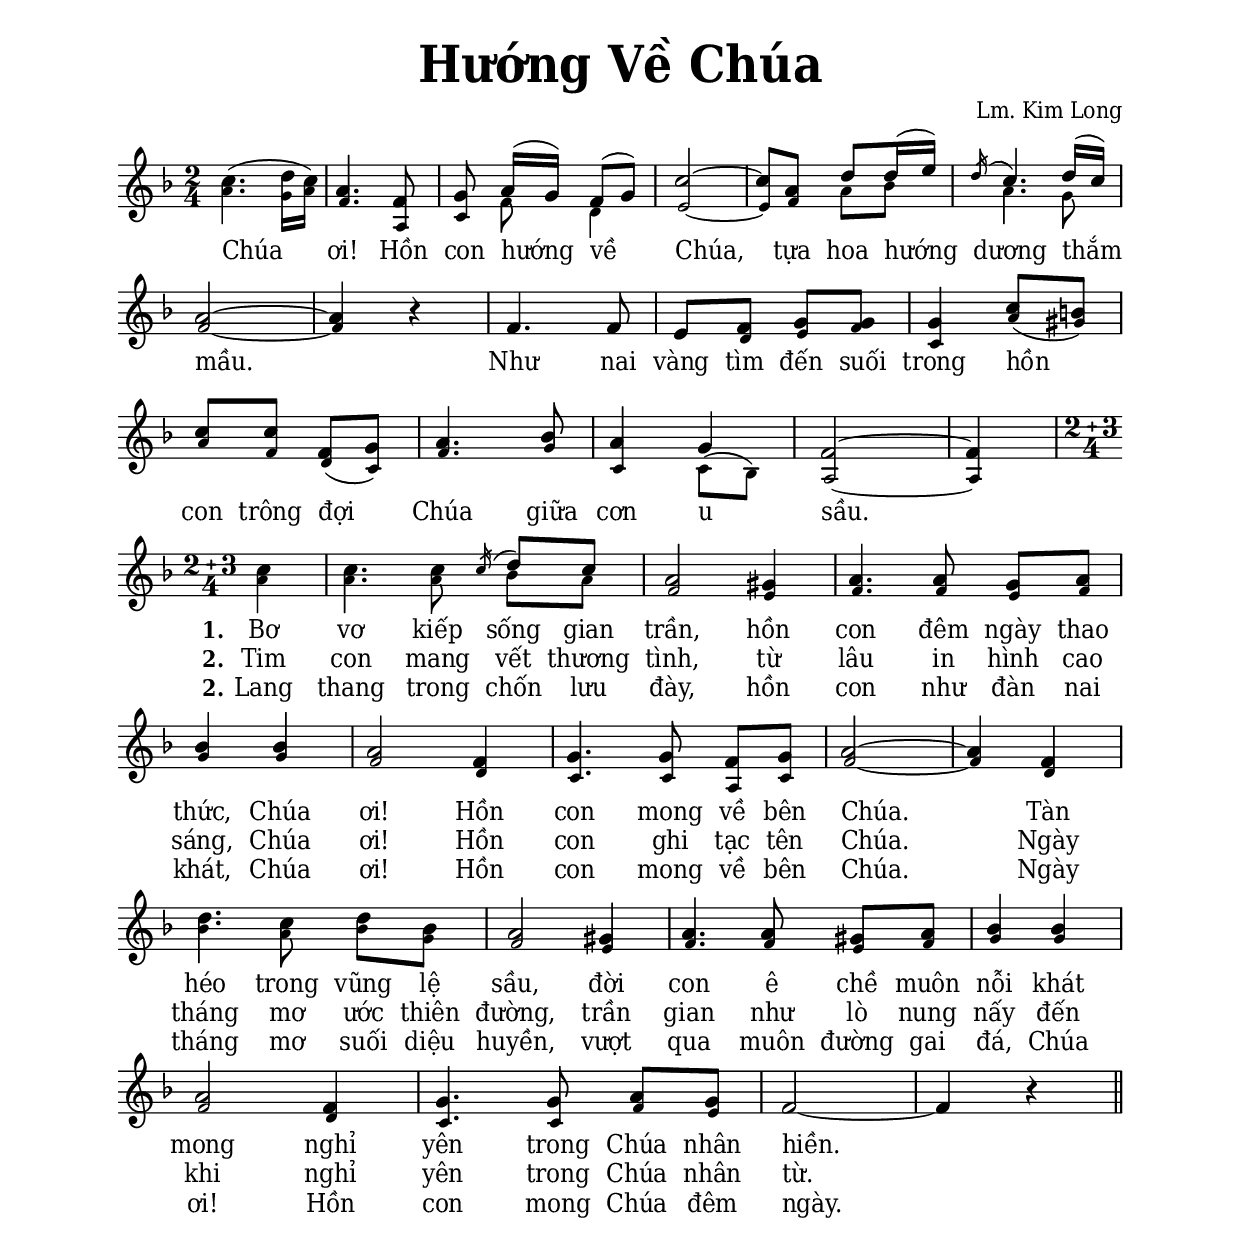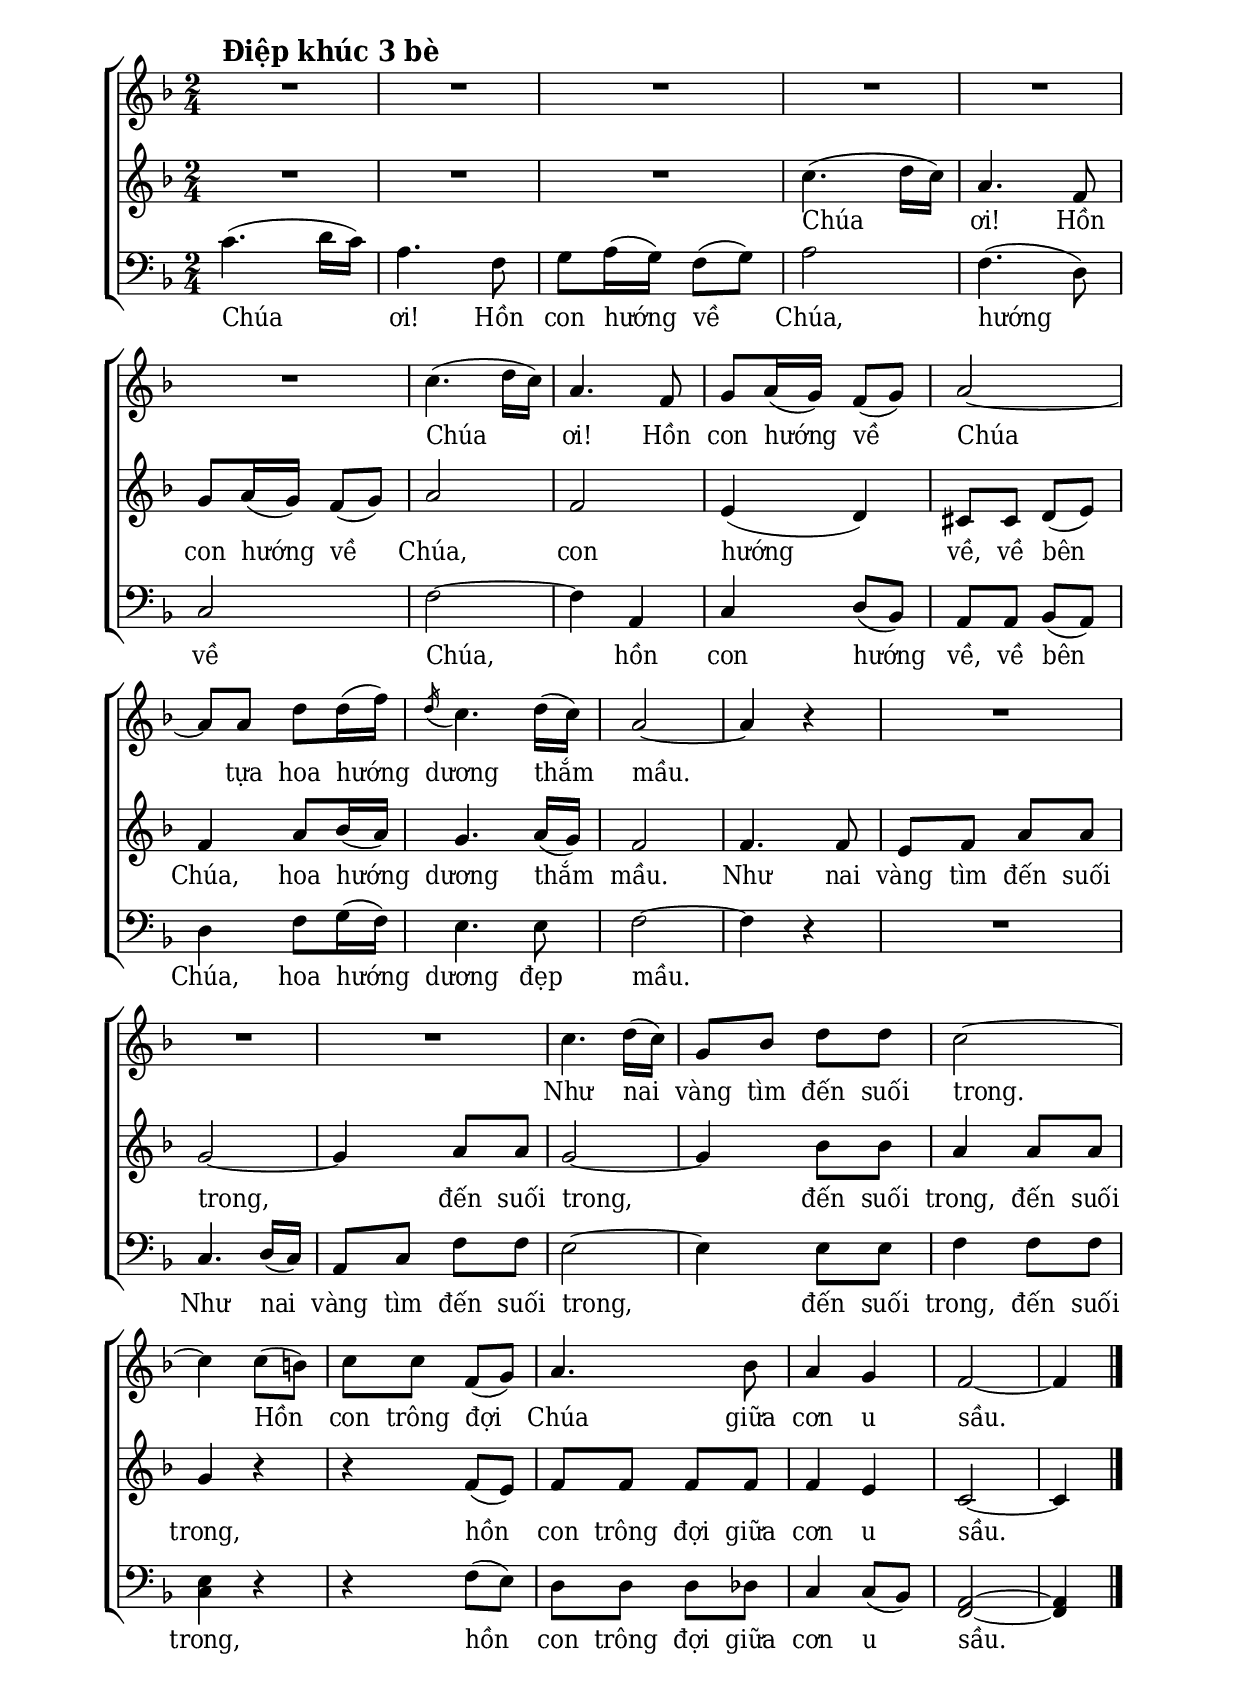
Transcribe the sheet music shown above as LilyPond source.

% Cài đặt chung\
\version "2.22.1"
\include "english.ly"

\header {
  title = \markup { \fontsize #3 "Hướng Về Chúa" }
  composer = "Lm. Kim Long"
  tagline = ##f
}

% Nhạc phiên khúc
nhacPhienKhucSop = \relative c'' {
  c4. (d16 c) |
  a4. f8 |
  g a16 (g) f8 (g) |
  c2 ~ |
  c8 a d d16 (e) |
  \slashedGrace { d16 ( } c4.) d16 (c) |
  a2 ~ |
  a4 r |
  f4. f8 |
  e f g g |
  g4 c8 (b!) |
  c c f, (g) |
  a4. bf8 |
  a4 g |
  f2 ~ |
  f4 \bar "|"
  
  \compoundMeter #'((2 3 4))
  % không kiểm tra nhịp
  % không hiển thị dấu thăng/giáng trong chú ý
  \cadenzaOn
  \override Voice.AccidentalCautionary.stencil = ##f
  c'4 \bar "|"
  c4. c8 \slashedGrace { c16 ( } d8) [c] \bar "|"
  a2 gs4 \bar "|"
  a4. a8 g!? [a] \bar "|"
  bf4 bf \bar "|"
  a2 f4 \bar "|"
  g4. g8 f [g] \bar "|"
  a2 ~ \bar "|"
  a4 f \bar "|"
  d'4. c8 d [bf] \bar "|"
  a2 gs4 \bar "|"
  a4. a8 gs! [a] \bar "|"
  bf4 bf \bar "|"
  a2 f4 \bar "|"
  g!?4. g8 a [g] \bar "|"
  f2 ~ \bar "|"
  f4 r \bar "||"
}

nhacPhienKhucBas = \relative c'' {
  a4. (g16 a) |
  f4. a,8 |
  c f d4 |
  e2 ~ |
  e8 f a [bf] |
  a4. g8 |
  f2 ~ |
  f4 r |
  f4. f8 |
  e d e f |
  c4 a'8 (gs) |
  a f d (c) |
  f4. g8 |
  c,4 c8 ^(bf) |
  a2 ~ |
  a4 \bar "" \break
  
  \compoundMeter #'((2 3 4))
  % không kiểm tra nhịp
  % không hiển thị dấu thăng/giáng trong chú ý
  \cadenzaOn
  \override Voice.AccidentalCautionary.stencil = ##f
  a'4
  a4. a8 bf [a] 
  f2 e4
  f4. f8 e [f]
  g4 g
  f2 d4
  c4. c8 a [c]
  f2 ~
  f4 d
  bf'4. a8 bf [g]
  f2 e4
  f4. f8 e [f]
  g!?4 g
  f2 d4
  c4. c8 f [e]
  f2 ~
  f4 r
}

nhacDiepKhucBaBeSop = \relative c'' {
  <>^\markup { \halign #-1 \bold \huge "Điệp khúc 3 bè" }
  R2*6
  c4. (d16 c) |
  a4. f8 |
  g a16 (g) f8 (g) |
  a2 ~ |
  a8 a d d16 (f) |
  \slashedGrace { d16 ( } c4.) d16 (c) |
  a2 ~ |
  a4 r |
  R2*3
  c4. d16 (c) |
  g8 bf d d |
  c2 ~ |
  c4 c8 (b!) |
  c c f, (g) |
  a4. bf8 |
  a4 g |
  f2 ~ |
  f4 \bar "|."
}

nhacDiepKhucBaBeAlto = \relative c'' {
  R2*3
  c4. (d16 c) |
  a4. f8 |
  g8 a16 (g) f8 (g) |
  a2 |
  f |
  e4 (d) |
  cs8 cs d (e) |
  f4 a8 bf16 (a) |
  g4. a16 (g) |
  f2 |
  f4. f8 |
  e f a a |
  g2 ~ |
  g4 a8 a |
  g2 ~ |
  g4 bf8 bf |
  a4 a8 a |
  g4 r |
  r f8 (e) |
  f f f f |
  f4 e |
  c2 ~ |
  c4
}

nhacDiepKhucBaBeBas = \relative c' {
  c4. (d16 c) |
  a4. f8 |
  g8 a16 (g) f8 (g) |
  a2 |
  f4. (d8) |
  c2 |
  f ~ |
  f4 a, |
  c d8 (bf) |
  a a bf (a) |
  d4 f8 g16 (f) |
  e4. e8 |
  f2 ~ |
  f4 r |
  R2
  c4. d16 (c) |
  a8 c f f |
  e2 ~ |
  e4 e8 e |
  f4 f8 f |
  <e c>4 r |
  r f8 (e) |
  d d d df |
  c4 c8 (bf) |
  <a f>2 ~ |
  <a f>4
}

% Lời
loiPhienKhucSopMot = \lyrics {
  Chúa ơi! Hồn con hướng về Chúa,
  tựa hoa hướng dương thắm mầu.
  Như nai vàng tìm đến suối trong
  hồn con trông đợi Chúa giữa cơn u sầu.
  \set stanza = "1."
  Bơ vơ kiếp sống gian trần, hồn con đêm ngày thao thức,
  Chúa ơi! Hồn con mong về bên Chúa.
  Tàn héo trong vũng lệ sầu,
  đời con ê chề muôn nỗi khát mong nghỉ yên trong Chúa nhân hiền.
}

loiPhienKhucSopHai = \lyrics {
  \repeat unfold 29 { _ }
  \set stanza = "2."
  Tim con mang vết thương tình,
  từ lâu in hình cao sáng,
  Chúa ơi! Hồn con ghi tạc tên Chúa.
  Ngày tháng mơ ước thiên đường,
  trần gian như lò nung nấy
  đến khi nghỉ yên trong Chúa nhân từ.
}

loiPhienKhucSopBa = \lyrics {
  \repeat unfold 29 { _ }
  \set stanza = "2."
  Lang thang trong chốn lưu đày,
  hồn con như đàn nai khát,
  Chúa ơi! Hồn con mong về bên Chúa.
  Ngày tháng mơ suối diệu huyền,
  vượt qua muôn đường gai đá, Chúa ơi!
  Hồn con mong Chúa đêm ngày.
}

loiDiepKhucBaBeSop = \lyrics {
  Chúa ơi! Hồn con hướng về Chúa tựa hoa hướng dương thắm mầu.
  Như nai vàng tìm đến suối trong.
  Hồn con trông đợi Chúa giữa cơn u sầu.
}

loiDiepKhucBaBeAlto = \lyrics {
  Chúa ơi! Hồn con hướng về Chúa, con hướng về,
  về bên Chúa, hoa hướng dương thắm mầu.
  Như nai vàng tìm đến suối trong, đến suối trong,
  đến suối trong, đến suối trong,
  hồn con trông đợi giữa cơn u sầu.
}

loiDiepKhucBaBeBas = \lyrics {
  Chúa ơi! Hồn con hướng về Chúa, hướng về Chúa,
  hồn con hướng về, về bên Chúa, hoa hướng dương đẹp mầu.
  Như nai vàng tìm đến suối trong,
  đến suối trong, đến suối trong,
  hồn con trông đợi giữa cơn u sầu.
}

% Dàn trang
\paper {
  #(set-paper-size "a4")
  top-margin = 10\mm
  bottom-margin = 10\mm
  left-margin = 20\mm
  right-margin = 20\mm
  indent = #0
  #(define fonts
	 (make-pango-font-tree "Deja Vu Serif Condensed"
	 		       "Deja Vu Serif Condensed"
			       "Deja Vu Serif Condensed"
			       (/ 20 20)))
  print-page-number = ##f
  page-count = 2
  %systems-per-page = 4
  ragged-bottom = ##t
}

TongNhip = {
  \key f \major \time 2/4
  \set Timing.beamExceptions = #'()
  \set Timing.baseMoment = #(ly:make-moment 1/4)
}

% Đổi kích thước nốt cho bè phụ
notBePhu =
#(define-music-function (font-size music) (number? ly:music?)
   (for-some-music
     (lambda (m)
       (if (music-is-of-type? m 'rhythmic-event)
           (begin
             (set! (ly:music-property m 'tweaks)
                   (cons `(font-size . ,font-size)
                         (ly:music-property m 'tweaks)))
             #t)
           #f))
     music)
   music)

\score {
  \new ChoirStaff <<
    \new Staff \with {
        printPartCombineTexts = ##f
      }
      <<
        \new Voice \TongNhip \partCombine 
          \nhacPhienKhucSop
          \notBePhu -2 { \nhacPhienKhucBas }
        \new NullVoice = beSop \nhacPhienKhucSop
      \new Lyrics \lyricsto beSop \loiPhienKhucSopMot
      \new Lyrics \lyricsto beSop \loiPhienKhucSopHai
      \new Lyrics \lyricsto beSop \loiPhienKhucSopBa
    >>
  >>
  \layout {
    \override Lyrics.LyricSpace.minimum-distance = #1.5
    \override Score.BarNumber.break-visibility = ##(#f #f #f)
    \context {
      \Staff \RemoveEmptyStaves
      \override VerticalAxisGroup.remove-first = ##t
    }
  } 
}

\pageBreak

\score {
  \new ChoirStaff <<
    \new Staff <<
      \new Voice = "beSop" {
        \clef treble \TongNhip \nhacDiepKhucBaBeSop
      }
      \new Lyrics \lyricsto beSop \loiDiepKhucBaBeSop
    >>
    \new Staff <<
      \new Voice = "beAlto" {
        \clef treble \TongNhip \nhacDiepKhucBaBeAlto
      }
      \new Lyrics \lyricsto beAlto \loiDiepKhucBaBeAlto
    >>
    \new Staff <<
        \clef "bass"
        \new Voice = beBas {
          \TongNhip \nhacDiepKhucBaBeBas
        }
      \new Lyrics \lyricsto beBas \loiDiepKhucBaBeBas
    >>
  >>
  \layout {
    \override Lyrics.LyricSpace.minimum-distance = #1.5
    \override Score.BarNumber.break-visibility = ##(#f #f #f)
  } 
}
